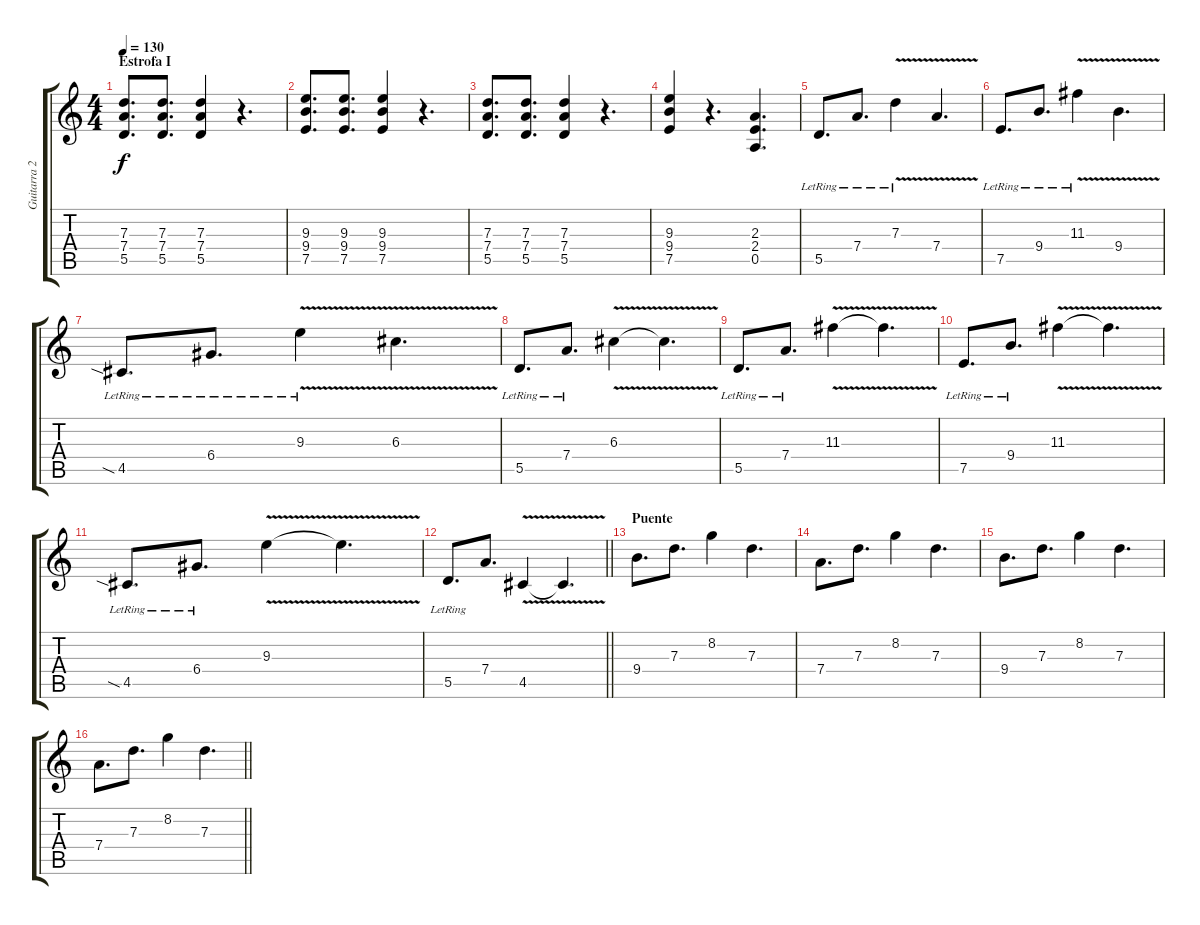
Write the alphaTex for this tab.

\track ("Guitarra 2" "Guitarra 2") {instrument acousticguitarsteel}
\staff {score tabs}
\tuning (E4 B3 G3 D3 A2 E2) {hide}
\ts (4 4)
\section ("" "Estrofa I")
\tempo 130
\clef g2
\ks c
(7.3 7.4 5.5).8{d dy f volume 10 instrument overdrivenguitar} (7.3 7.4 5.5).8{d} (7.3 7.4 5.5).4 r.4{d} |
(9.3 9.4 7.5).8{d} (9.3 9.4 7.5).8{d} (9.3 9.4 7.5).4 r.4{d} |
(7.3 7.4 5.5).8{d} (7.3 7.4 5.5).8{d} (7.3 7.4 5.5).4 r.4{d} |
(9.3 9.4 7.5).4 r.4{d} (2.3 2.4 0.5).4{d} |
5.5{lr}.8{d volume 14 instrument overdrivenguitar} 7.4{lr}.8{d} 7.3{v lr}.4 7.4{v}.4{d} |
7.5{lr}.8{d} 9.4{lr}.8{d} 11.3{v lr}.4 9.4{v}.4{d} |
4.5{sia lr}.8{d} 6.4{lr}.8{d} 9.3{v lr}.4 6.3{v}.4{d} |
5.5{lr}.8{d} 7.4{lr}.8{d} 6.3{v}.4 6.3{t}.4{d} |
5.5{lr}.8{d} 7.4{lr}.8{d} 11.3{v}.4 11.3{t}.4{d} |
7.5{lr}.8{d} 9.4{lr}.8{d} 11.3{v}.4 11.3{t}.4{d} |
4.5{sia lr}.8{d} 6.4{lr}.8{d} 9.3{v}.4 9.3{t}.4{d} |
\barLineRight lightlight
5.5{lr}.8{d} 7.4.8{d} 4.5{v}.4 4.5{t}.4{d} |
\section ("" "Puente")
9.4.8{d} 7.3.8{d} 8.2.4 7.3.4{d} |
7.4.8{d} 7.3.8{d} 8.2.4 7.3.4{d} |
9.4.8{d} 7.3.8{d} 8.2.4 7.3.4{d} |
\barLineRight lightlight
7.4.8{d} 7.3.8{d} 8.2.4 7.3.4{d}
